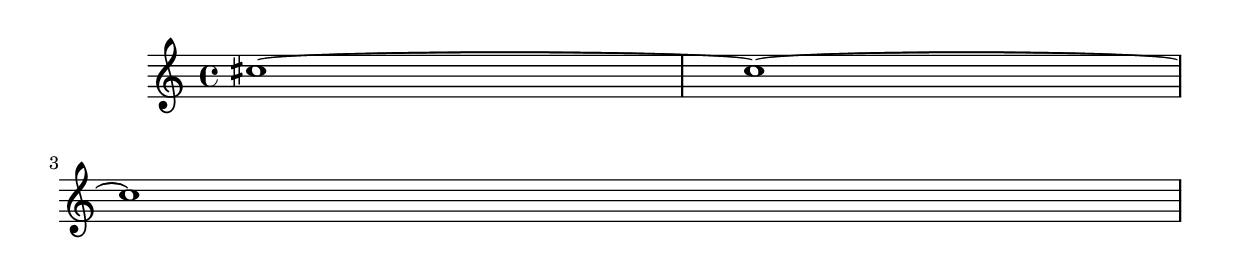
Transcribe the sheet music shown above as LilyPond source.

%% DO NOT EDIT this file manually; it is automatically
%% generated from LSR http://lsr.dsi.unimi.it
%% Make any changes in LSR itself, or in Documentation/snippets/new/ ,
%% and then run scripts/auxiliar/makelsr.py
%%
%% This file is in the public domain.
\version "2.14.2"

\header {
  lsrtags = "pitches"

%% Translation of GIT committish: 6977ddc9a3b63ea810eaecb864269c7d847ccf98

  texidoces = "
Aquí se muestra la manera de ocultar las alteraciones de las notas
ligadas al comienzo de un sistema nuevo.

"

  doctitlees = "Ocultar las alteraciones sobre notas ligadas al principio de un sistema nuevo"


%% Translation of GIT committish: bbf8fd2b5a3ebf20a1fdc91613dc49045a53a270
  texidocit = "
Questo frammento mostra come nascondere le alterazioni delle note con
legatura di valore all'inizio di un nuovo sistema

"
  doctitleit = "Nascondere le alterazioni delle note con legatura di valore
  all'inizio di un nuovo sistema"

%% Translation of GIT committish: 3b125956b08d27ef39cd48bfa3a2f1e1bb2ae8b4
  texidocfr = "
Cet exemple illustre comment, lorsqu'une note affublée d'une altération
accidentelle est prolongée, ne pas répéter cette altération après un
saut de ligne.

"
  doctitlefr = "Non répétition de l'altération après saut de ligne sur liaison de prolongation"


  texidoc = "
This shows how to hide accidentals on tied notes at the start of a new
system.

"
  doctitle = "Hiding accidentals on tied notes at the start of a new system"
} % begin verbatim

\relative c'' {
  \override Accidental #'hide-tied-accidental-after-break = ##t
  cis1~ cis~
  \break
  cis
}
